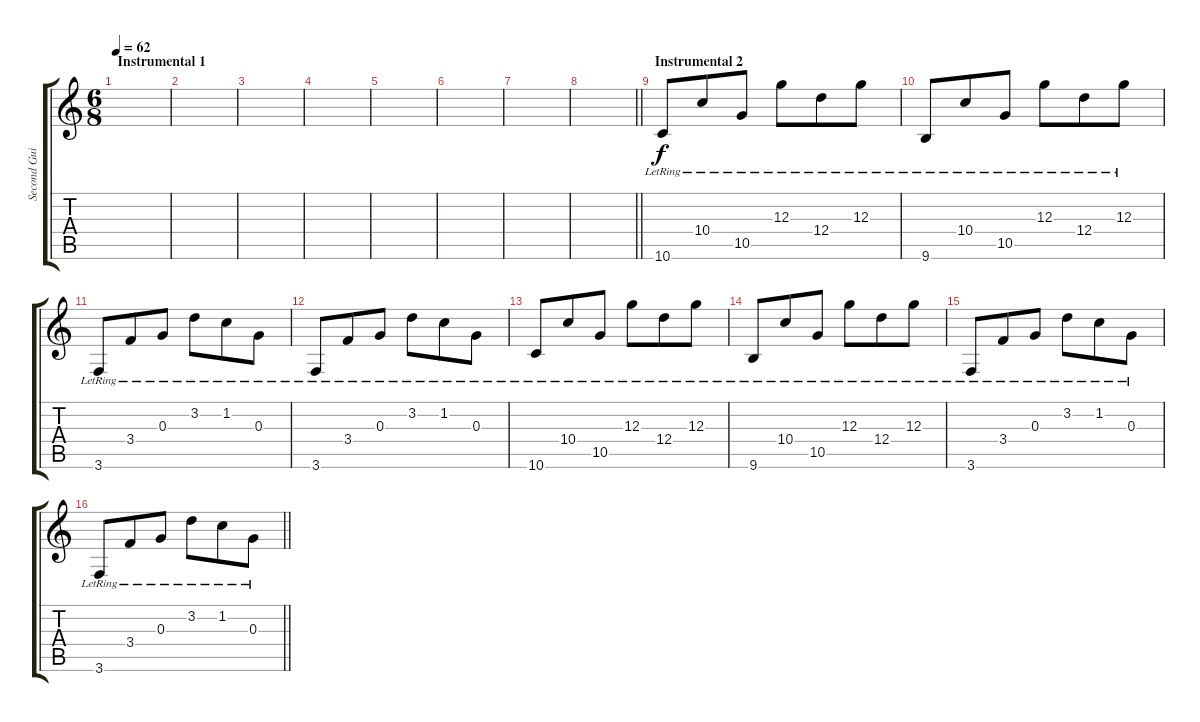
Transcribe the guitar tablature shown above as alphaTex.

\track ("Second Guitar - Simon Neil" "Second Gui") {instrument electricguitarjazz}
\staff {score tabs}
\tuning (E4 B3 G3 D3 A2 D2) {hide}
\ts (6 8)
\section ("" "Instrumental 1")
\tempo 62
\clef g2
\ks c
|
|
|
|
|
|
|
\barLineRight lightlight
|
\section ("" "Instrumental 2")
10.6{lr}.8 10.4{lr}.8 10.5{lr}.8 12.3{lr}.8 12.4{lr}.8 12.3{lr}.8 |
9.6{lr}.8 10.4{lr}.8 10.5{lr}.8 12.3{lr}.8 12.4{lr}.8 12.3{lr}.8 |
3.6{lr}.8 3.4{lr}.8 0.3{lr}.8 3.2{lr}.8 1.2{lr}.8 0.3{lr}.8 |
3.6{lr}.8 3.4{lr}.8 0.3{lr}.8 3.2{lr}.8 1.2{lr}.8 0.3{lr}.8 |
10.6{lr}.8 10.4{lr}.8 10.5{lr}.8 12.3{lr}.8 12.4{lr}.8 12.3{lr}.8 |
9.6{lr}.8 10.4{lr}.8 10.5{lr}.8 12.3{lr}.8 12.4{lr}.8 12.3{lr}.8 |
3.6{lr}.8 3.4{lr}.8 0.3{lr}.8 3.2{lr}.8 1.2{lr}.8 0.3{lr}.8 |
\barLineRight lightlight
3.6{lr}.8 3.4{lr}.8 0.3{lr}.8 3.2{lr}.8 1.2{lr}.8 0.3{lr}.8
